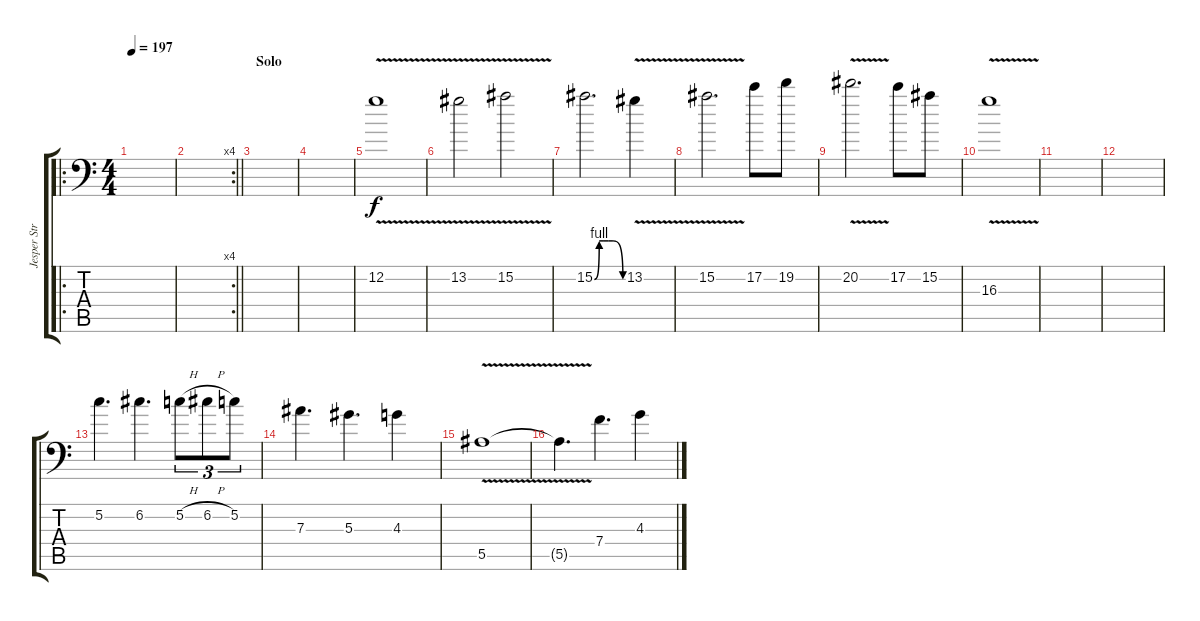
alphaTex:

\track ("Jesper Strömblad 2te Stimme" "Jesper Str") {instrument distortionguitar}
\staff {score tabs}
\tuning (C4 G3 Eb3 Bb2 F2 Bb1) {hide}
\ro
\ts (4 4)
\tempo 197
\clef f4
\ks c
|
\rc 4
\barLineRight lightlight
|
\section ("" "Solo")
|
|
12.2{v}.1 |
13.2{v}.2 15.2{v}.2 |
15.2{be (custom 0 0 10 4 20 4 30 4 39 4 60 0)}.2{d} 13.2{v}.4 |
15.2{v}.2{d} 17.2.8 19.2.8 |
20.2{v}.2{d} 17.2.8 15.2.8 |
16.3{v}.1 |
|
|
5.2.4{d} 6.2.4{d} 5.2{h}.8{tu (3 2)} 6.2{h}.8{tu (3 2)} 5.2.8{tu (3 2)} |
7.3.4{d} 5.3.4{d} 4.3.4 |
5.5{v}.1 |
5.5{t}.4{d} 7.4.4{d} 4.3.4
